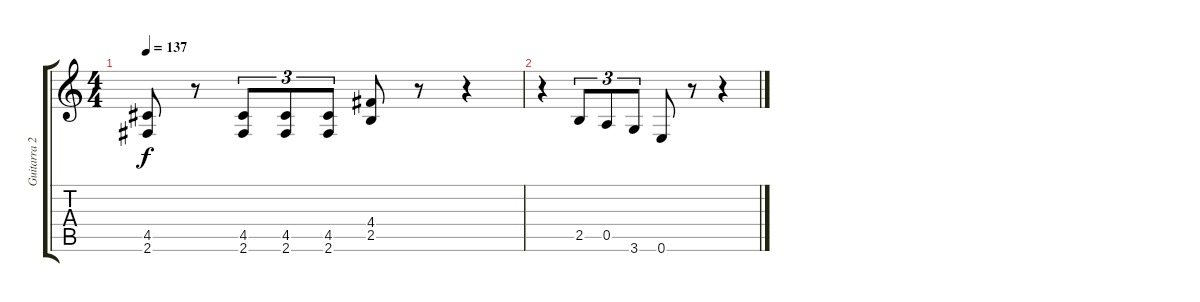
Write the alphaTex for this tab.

\track ("Guitarra 2" "Guitarra 2") {instrument distortionguitar}
\staff {score tabs}
\tuning (E4 B3 G3 D3 A2 E2) {hide}
\ts (4 4)
\tempo 137
\clef g2
\ks c
(4.5 2.6).8{dy f} r.8 (4.5 2.6).8{tu (3 2)} (4.5 2.6).8{tu (3 2)} (4.5 2.6).8{tu (3 2)} (4.4 2.5).8 r.8 r.4 |
r.4 2.5.8{tu (3 2)} 0.5.8{tu (3 2)} 3.6.8{tu (3 2)} 0.6.8 r.8 r.4
